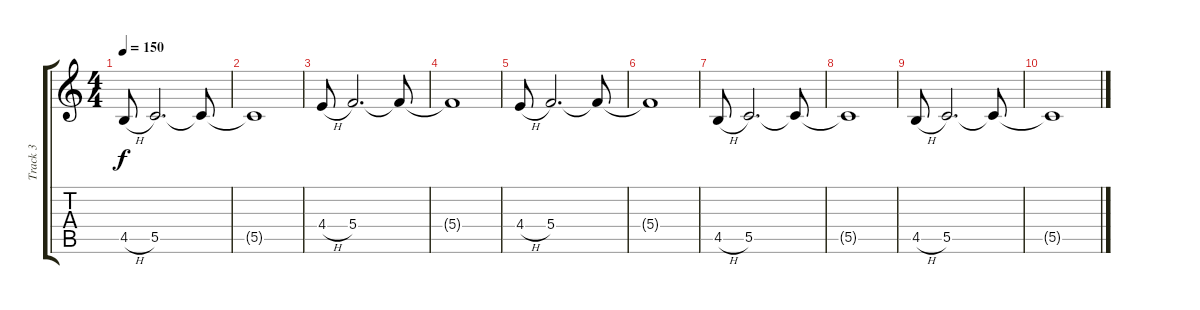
\track ("Track 3" "Track 3") {instrument electricguitarjazz}
\staff {score tabs}
\tuning (D4 A3 F3 C3 G2 C2) {hide}
\ts (4 4)
\tempo 150
\clef g2
\ks c
4.5{h}.8{dy f} 5.5.2{d} 5.5{t}.8 |
5.5{t}.1 |
4.4{h}.8 5.4.2{d} 5.4{t}.8 |
5.4{t}.1 |
4.4{h}.8 5.4.2{d} 5.4{t}.8 |
5.4{t}.1 |
4.5{h}.8 5.5.2{d} 5.5{t}.8 |
5.5{t}.1 |
4.5{h}.8 5.5.2{d} 5.5{t}.8 |
5.5{t}.1
